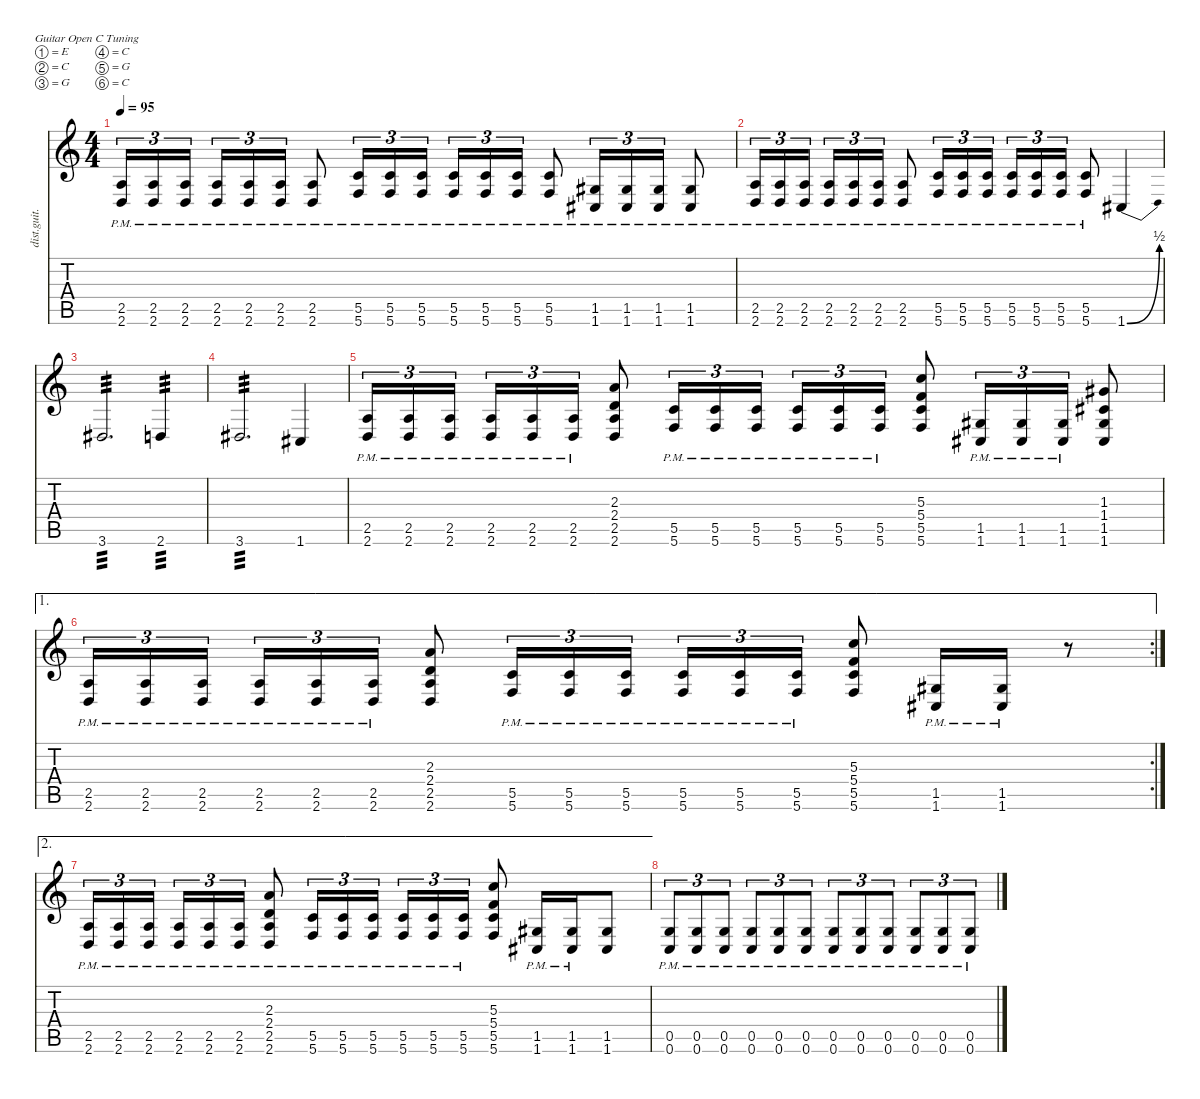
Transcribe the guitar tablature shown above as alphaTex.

\defaultSystemsLayout 4
\hideDynamics
\bracketExtendMode nobrackets
\otherSystemsTrackNameOrientation horizontal
\track ("Devin Townsend" "dist.guit.") {instrument distortionguitar}
\staff {score tabs}
\tuning (E4 C4 G3 C3 G2 C2)
\ts (4 4)
\tempo 95
\clef g2
\ks c
(2.5{pm} 2.6{pm}).16{tu (3 2) dy f beam Up} (2.5{pm} 2.6{pm}).16{tu (3 2) beam Up} (2.5{pm} 2.6{pm}).16{tu (3 2) beam Up} (2.5{pm} 2.6{pm}).16{tu (3 2) beam Up} (2.5{pm} 2.6{pm}).16{tu (3 2) beam Up} (2.5{pm} 2.6{pm}).16{tu (3 2) beam Up} (2.5{pm} 2.6{pm}).8{beam Up} (5.5{pm} 5.6{pm}).16{tu (3 2) beam Up} (5.5{pm} 5.6{pm}).16{tu (3 2) beam Up} (5.5{pm} 5.6{pm}).16{tu (3 2) beam Up} (5.5{pm} 5.6{pm}).16{tu (3 2) beam Up} (5.5{pm} 5.6{pm}).16{tu (3 2) beam Up} (5.5{pm} 5.6{pm}).16{tu (3 2) beam Up} (5.5{pm} 5.6{pm}).8{beam Up} (1.5{pm acc #} 1.6{pm acc #}).16{tu (3 2) beam Up} (1.5{pm acc #} 1.6{pm acc #}).16{tu (3 2) beam Up} (1.5{pm acc #} 1.6{pm acc #}).16{tu (3 2) beam Up} (1.5{pm acc #} 1.6{pm acc #}).8{beam Up} |
(2.5{pm} 2.6{pm}).16{tu (3 2) beam Up} (2.5{pm} 2.6{pm}).16{tu (3 2) beam Up} (2.5{pm} 2.6{pm}).16{tu (3 2) beam Up} (2.5{pm} 2.6{pm}).16{tu (3 2) beam Up} (2.5{pm} 2.6{pm}).16{tu (3 2) beam Up} (2.5{pm} 2.6{pm}).16{tu (3 2) beam Up} (2.5{pm} 2.6{pm}).8{beam Up} (5.5{pm} 5.6{pm}).16{tu (3 2) beam Up} (5.5{pm} 5.6{pm}).16{tu (3 2) beam Up} (5.5{pm} 5.6{pm}).16{tu (3 2) beam Up} (5.5{pm} 5.6{pm}).16{tu (3 2) beam Up} (5.5{pm} 5.6{pm}).16{tu (3 2) beam Up} (5.5{pm} 5.6{pm}).16{tu (3 2) beam Up} (5.5{pm} 5.6{pm}).8{beam Up} 1.6{be (bend 0 0 30 2) acc #}.4{beam Up} |
3.6{acc #}.2{d tp 3 beam Up} 2.6.4{tp 3 beam Up} |
3.6{acc #}.2{d tp 3 beam Up} 1.6{acc #}.4{beam Up} |
(2.5 2.6{pm}).16{tu (3 2) beam Up} (2.5 2.6{pm}).16{tu (3 2) beam Up} (2.5 2.6{pm}).16{tu (3 2) beam Up} (2.5 2.6{pm}).16{tu (3 2) beam Up} (2.5 2.6{pm}).16{tu (3 2) beam Up} (2.5 2.6{pm}).16{tu (3 2) beam Up} (2.3 2.4 2.5 2.6).8{beam Up} (5.5 5.6{pm}).16{tu (3 2) beam Up} (5.5 5.6{pm}).16{tu (3 2) beam Up} (5.5 5.6{pm}).16{tu (3 2) beam Up} (5.5 5.6{pm}).16{tu (3 2) beam Up} (5.5 5.6{pm}).16{tu (3 2) beam Up} (5.5 5.6{pm}).16{tu (3 2) beam Up} (5.3 5.4 5.5 5.6).8{beam Up} (1.5{acc #} 1.6{pm acc #}).16{tu (3 2) beam Up} (1.5{acc #} 1.6{pm acc #}).16{tu (3 2) beam Up} (1.5{acc #} 1.6{pm acc #}).16{tu (3 2) beam Up} (1.3{acc #} 1.4{acc #} 1.5{acc #} 1.6{acc #}).8{beam Up} |
\ae 1
\rc 2
(2.5 2.6{pm}).16{tu (3 2) beam Up} (2.5 2.6{pm}).16{tu (3 2) beam Up} (2.5 2.6{pm}).16{tu (3 2) beam Up} (2.5 2.6{pm}).16{tu (3 2) beam Up} (2.5 2.6{pm}).16{tu (3 2) beam Up} (2.5 2.6{pm}).16{tu (3 2) beam Up} (2.3 2.4 2.5 2.6).8{beam Up} (5.5 5.6{pm}).16{tu (3 2) beam Up} (5.5 5.6{pm}).16{tu (3 2) beam Up} (5.5 5.6{pm}).16{tu (3 2) beam Up} (5.5 5.6{pm}).16{tu (3 2) beam Up} (5.5 5.6{pm}).16{tu (3 2) beam Up} (5.5 5.6{pm}).16{tu (3 2) beam Up} (5.3 5.4 5.5 5.6).8{beam Up} (1.5{acc #} 1.6{pm acc #}).16{beam Up} (1.5{acc #} 1.6{pm acc #}).16{beam Up} r.8{beam Up} |
\ae 2
(2.5 2.6{pm}).16{tu (3 2) beam Up} (2.5 2.6{pm}).16{tu (3 2) beam Up} (2.5 2.6{pm}).16{tu (3 2) beam Up} (2.5 2.6{pm}).16{tu (3 2) beam Up} (2.5 2.6{pm}).16{tu (3 2) beam Up} (2.5 2.6{pm}).16{tu (3 2) beam Up} (2.3 2.4 2.5 2.6{pm}).8{beam Up} (5.5 5.6{pm}).16{tu (3 2) beam Up} (5.5 5.6{pm}).16{tu (3 2) beam Up} (5.5 5.6{pm}).16{tu (3 2) beam Up} (5.5 5.6{pm}).16{tu (3 2) beam Up} (5.5 5.6{pm}).16{tu (3 2) beam Up} (5.5 5.6{pm}).16{tu (3 2) beam Up} (5.3 5.4 5.5 5.6).8{beam Up} (1.5{acc #} 1.6{pm acc #}).16{beam Up} (1.5{acc #} 1.6{pm acc #}).16{beam Up} (1.5{acc #} 1.6{acc #}).8{beam Up} |
(0.5{pm} 0.6{pm}).8{tu (3 2) beam Up} (0.5{pm} 0.6{pm}).8{tu (3 2) beam Up} (0.5{pm} 0.6{pm}).8{tu (3 2) beam Up} (0.5{pm} 0.6{pm}).8{tu (3 2) beam Up} (0.5{pm} 0.6{pm}).8{tu (3 2) beam Up} (0.5{pm} 0.6{pm}).8{tu (3 2) beam Up} (0.5{pm} 0.6{pm}).8{tu (3 2) beam Up} (0.5{pm} 0.6{pm}).8{tu (3 2) beam Up} (0.5{pm} 0.6{pm}).8{tu (3 2) beam Up} (0.5{pm} 0.6{pm}).8{tu (3 2) beam Up} (0.5{pm} 0.6{pm}).8{tu (3 2) beam Up} (0.5{pm} 0.6{pm}).8{tu (3 2) beam Up}
